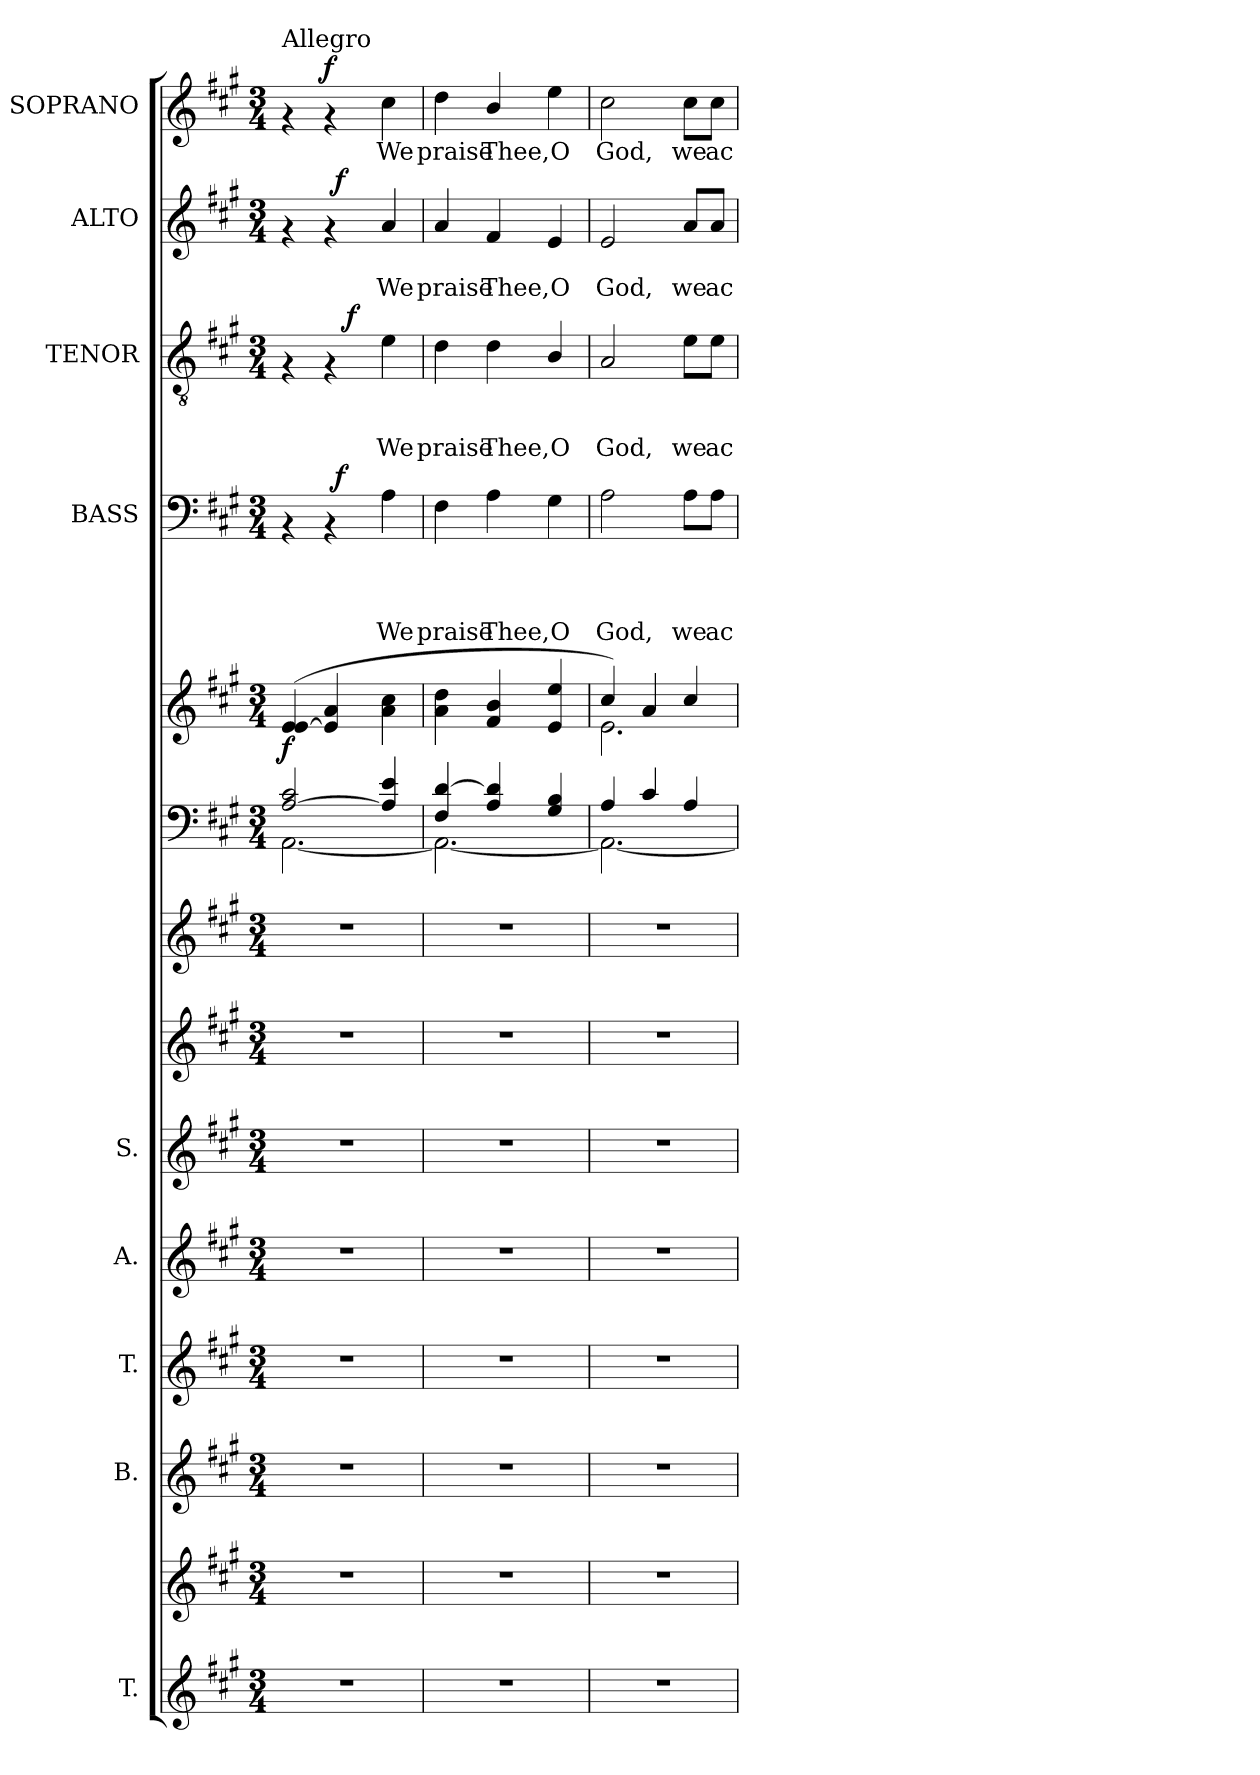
**kern	**kern	**kern	**kern	**kern	**kern	**kern	**kern	**kern	**dynam	**kern	**kern	**text	**text	**text	**text	**dynam	**kern	**text	**text	**text	**dynam	**kern	**text	**text	**dynam	**kern	**text	**dynam
*part13	*part13	*part12	*part11	*part10	*part9	*part8	*part7	*part6	*part6	*part5	*part4	*part4	*part4	*part4	*part4	*part4	*part3	*part3	*part3	*part3	*part3	*part2	*part2	*part2	*part2	*part1	*part1	*part1
*staff14	*staff13	*staff12	*staff11	*staff10	*staff9	*staff8	*staff7	*staff6	*staff6	*staff5	*staff4	*staff4	*staff4	*staff4	*staff4	*staff4	*staff3	*staff3	*staff3	*staff3	*staff3	*staff2	*staff2	*staff2	*staff2	*staff1	*staff1	*staff1
*I"T.	*	*I"B.	*I"T.	*I"A.	*I"S.	*	*	*	*	*	*I"BASS	*	*	*	*	*	*I"TENOR	*	*	*	*	*I"ALTO	*	*	*	*I"SOPRANO	*	*
*	*	*	*	*	*	*	*	*	*	*	*I'B.	*	*	*	*	*	*I'T.	*	*	*	*	*I'A.	*	*	*	*I'S.	*	*
*clefG2	*clefG2	*clefG2	*clefG2	*clefG2	*clefG2	*clefG2	*clefG2	*clefF4	*	*clefG2	*clefF4	*	*	*	*	*	*clefGv2	*	*	*	*	*clefG2	*	*	*	*clefG2	*	*
*k[f#c#g#]	*k[f#c#g#]	*k[f#c#g#]	*k[f#c#g#]	*k[f#c#g#]	*k[f#c#g#]	*k[f#c#g#]	*k[f#c#g#]	*k[f#c#g#]	*	*k[f#c#g#]	*k[f#c#g#]	*	*	*	*	*	*k[f#c#g#]	*	*	*	*	*k[f#c#g#]	*	*	*	*k[f#c#g#]	*	*
*A:	*A:	*A:	*A:	*A:	*A:	*A:	*A:	*A:	*	*A:	*A:	*	*	*	*	*	*A:	*	*	*	*	*A:	*	*	*	*A:	*	*
*M3/4	*M3/4	*M3/4	*M3/4	*M3/4	*M3/4	*M3/4	*M3/4	*M3/4	*	*M3/4	*M3/4	*	*	*	*	*	*M3/4	*	*	*	*	*M3/4	*	*	*	*M3/4	*	*
=1	=1	=1	=1	=1	=1	=1	=1	=1	=1	=1	=1	=1	=1	=1	=1	=1	=1	=1	=1	=1	=1	=1	=1	=1	=1	=1	=1	=1
*	*	*	*	*	*	*	*	*^	*	*	*	*	*	*	*	*	*	*	*	*	*	*	*	*	*	*	*	*
!	!	!	!	!	!	!	!	!	!	!	!	!	!	!	!	!	!	!	!	!	!	!	!	!	!	!	!LO:TX:a:t=Allegro	!	!
!	!	!	!	!	!	!	!	!	!	!LO:DY:a	!	!	!	!	!	!	!	!	!	!	!	!	!	!	!	!	!	!	!
*	*	*	*	*	*	*	*	*	*	*	*	*^	*	*	*	*	*	*^	*	*	*	*	*^	*	*	*	*	*	*
2.r	2.r	2.r	2.r	2.r	2.r	2.r	2.r	[<2A/ 2c#/	[<2.AA\	f	(>4e/ [<4e/	4rAA	4ryy	.	.	.	.	.	4rF	4ryy	.	.	.	.	4rf	4ryy	.	.	.	4rf	.	.
!	!	!	!	!	!	!	!	!	!	!	!	!	!	!	!	!	!	!	!	!	!	!	!	!	!	!	!	!	!	!	!	!LO:DY:b
.	.	.	.	.	.	.	.	.	.	.	4e/] 4a/	4rAA	32ryy	.	.	.	.	.	4rF	16ryy	.	.	.	.	4rf	32ryy	.	.	.	4rf	.	f
!	!	!	!	!	!	!	!	!	!	!	!	!	!	!	!	!	!	!LO:DY:b	!	!	!	!	!	!	!	!	!	!	!LO:DY:b	!	!	!
.	.	.	.	.	.	.	.	.	.	.	.	.	4...ryy	.	.	.	.	f	.	.	.	.	.	.	.	4...ryy	.	.	f	.	.	.
!	!	!	!	!	!	!	!	!	!	!	!	!	!	!	!	!	!	!	!	!	!	!	!	!LO:DY:b	!	!	!	!	!	!	!	!
.	.	.	.	.	.	.	.	.	.	.	.	.	.	.	.	.	.	.	.	4..ryy	.	.	.	f	.	.	.	.	.	.	.	.
!	!	!	!	!	!	!	!	!	!	!	!	!	!	!	!	!	!LO:LY:b	!	!	!	!	!	!LO:LY:b	!	!	!	!	!LO:LY:b	!	!	!LO:LY:b	!
.	.	.	.	.	.	.	.	4A/] 4e/	.	.	4a\ 4cc#\	4A\	.	.	.	.	We	.	4e\	.	.	.	We	.	4a/	.	.	We	.	4cc#\	We	.
=2	=2	=2	=2	=2	=2	=2	=2	=2	=2	=2	=2	=2	=2	=2	=2	=2	=2	=2	=2	=2	=2	=2	=2	=2	=2	=2	=2	=2	=2	=2	=2	=2
!	!	!	!	!	!	!	!	!	!	!	!	!	!	!	!	!	!LO:LY:b	!	!	!	!	!	!LO:LY:b	!	!	!	!	!LO:LY:b	!	!	!LO:LY:b	!
*	*	*	*	*	*	*	*	*	*	*	*	*v	*v	*	*	*	*	*	*	*	*	*	*	*	*v	*v	*	*	*	*	*	*
*	*	*	*	*	*	*	*	*	*	*	*	*	*	*	*	*	*	*v	*v	*	*	*	*	*	*	*	*	*	*	*
2.r	2.r	2.r	2.r	2.r	2.r	2.r	2.r	4F#/ [>4d/	2.AA\_	.	4a\ 4dd\	4F#\	.	.	.	praise	.	4d\	.	.	praise	.	4a/	.	praise	.	4dd\	praise	.
!	!	!	!	!	!	!	!	!	!	!	!	!	!	!	!	!LO:LY:b	!	!	!	!	!LO:LY:b	!	!	!	!LO:LY:b	!	!	!LO:LY:b	!
.	.	.	.	.	.	.	.	4A/ 4d/]	.	.	4f#/ 4b/	4A\	.	.	.	Thee,	.	4d\	.	.	Thee,	.	4f#/	.	Thee,	.	4b/	Thee,	.
!	!	!	!	!	!	!	!	!	!	!	!	!	!	!	!	!LO:LY:b	!	!	!	!	!LO:LY:b	!	!	!	!LO:LY:b	!	!	!LO:LY:b	!
.	.	.	.	.	.	.	.	4G#/ 4B/	.	.	4e/ 4ee/	4G#\	.	.	.	O	.	4B/	.	.	O	.	4e/	.	O	.	4ee\	O	.
=3	=3	=3	=3	=3	=3	=3	=3	=3	=3	=3	=3	=3	=3	=3	=3	=3	=3	=3	=3	=3	=3	=3	=3	=3	=3	=3	=3	=3	=3
*	*	*	*	*	*	*	*	*	*	*	*^	*	*	*	*	*	*	*	*	*	*	*	*	*	*	*	*	*	*
!	!	!	!	!	!	!	!	!	!	!	!	!	!	!	!	!	!LO:LY:b	!	!	!	!	!LO:LY:b	!	!	!	!LO:LY:b	!	!	!LO:LY:b	!
2.r	2.r	2.r	2.r	2.r	2.r	2.r	2.r	4A/	2.AA\_	.	4cc#/)	2.e\	2A\	.	.	.	God,	.	2A/	.	.	God,	.	2e/	.	God,	.	2cc#\	God,	.
.	.	.	.	.	.	.	.	4c#/	.	.	4a/	.	.	.	.	.	.	.	.	.	.	.	.	.	.	.	.	.	.	.
!	!	!	!	!	!	!	!	!	!	!	!	!	!	!	!	!	!LO:LY:b	!	!	!	!	!LO:LY:b	!	!	!	!LO:LY:b	!	!	!LO:LY:b	!
.	.	.	.	.	.	.	.	4A/	.	.	4cc#/	.	8A\L	.	.	.	we	.	8e\L	.	.	we	.	8a/L	.	we	.	8cc#\L	we	.
!	!	!	!	!	!	!	!	!	!	!	!	!	!	!	!	!	!LO:LY:b	!	!	!	!	!LO:LY:b	!	!	!	!LO:LY:b	!	!	!LO:LY:b	!
.	.	.	.	.	.	.	.	.	.	.	.	.	8A\J	.	.	.	ac-	.	8e\J	.	.	ac-	.	8a/J	.	ac-	.	8cc#\J	ac-	.
*	*	*	*	*	*	*	*	*v	*v	*	*	*	*	*	*	*	*	*	*	*	*	*	*	*	*	*	*	*	*	*
*	*	*	*	*	*	*	*	*	*	*v	*v	*	*	*	*	*	*	*	*	*	*	*	*	*	*	*	*	*	*
=	=	=	=	=	=	=	=	=	=	=	=	=	=	=	=	=	=	=	=	=	=	=	=	=	=	=	=	=
*-	*-	*-	*-	*-	*-	*-	*-	*-	*-	*-	*-	*-	*-	*-	*-	*-	*-	*-	*-	*-	*-	*-	*-	*-	*-	*-	*-	*-
